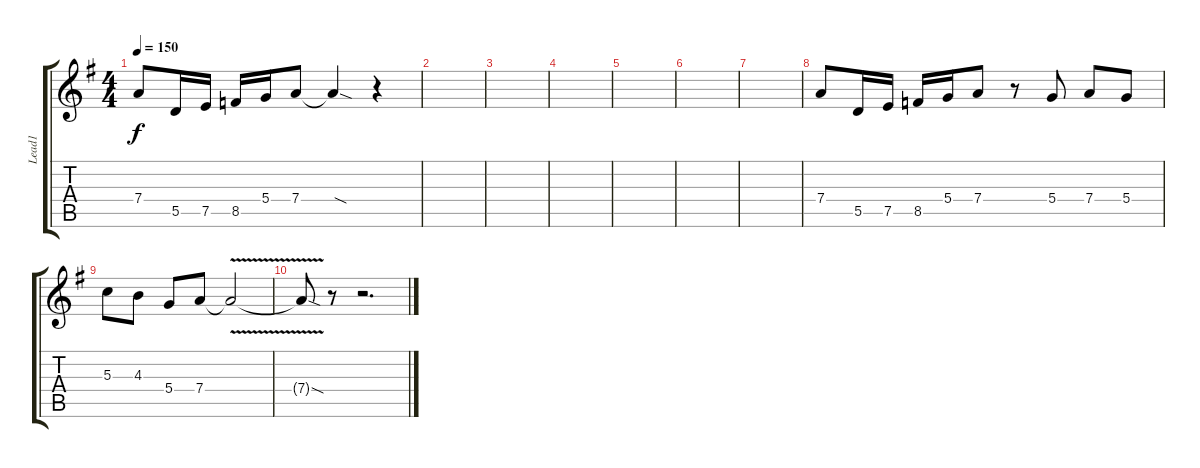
\track ("Lead1" "Lead1") {instrument overdrivenguitar}
\staff {score tabs}
\tuning (E4 B3 G3 D3 A2 E2) {hide}
\ts (4 4)
\tempo 150
\clef g2
\ks eminor
7.4.8{dy f} 5.5.16 7.5.16 8.5.16 5.4.16 7.4.8 7.4{sod t}.4 r.4 |
|
|
|
|
|
|
7.4.8 5.5.16 7.5.16 8.5.16 5.4.16 7.4.8 r.8 5.4.8 7.4.8 5.4.8 |
5.3.8 4.3.8 5.4.8 7.4.8 7.4{v t}.2 |
7.4{sod t}.8 r.8 r.2{d}
